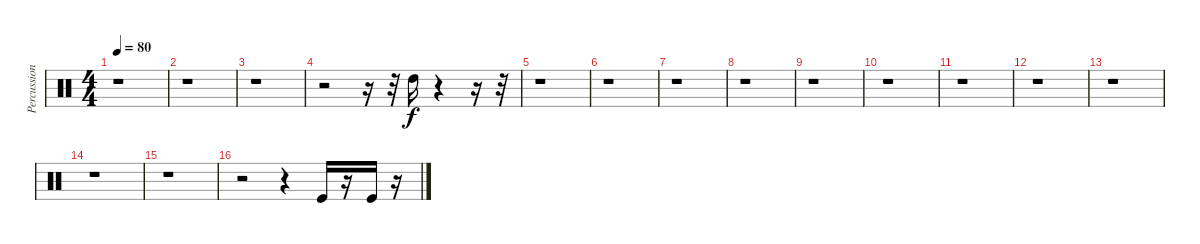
\track ("Percussions" "Percussion") {instrument percussion}
\staff {score}
\articulation defaults
\ts (4 4)
\tempo 80
\clef neutral
\ks c
r.1{dy f} |
r.1 |
r.1 |
r.2 r.16 r.32 "High Tom (hit)".16 r.4 r.16 r.32 |
r.1 |
r.1 |
r.1 |
r.1 |
r.1 |
r.1 |
r.1 |
r.1 |
r.1 |
r.1 |
r.1 |
r.2 r.4 "Kick (hit)".16 r.16 "Kick (hit)".16 r.16
